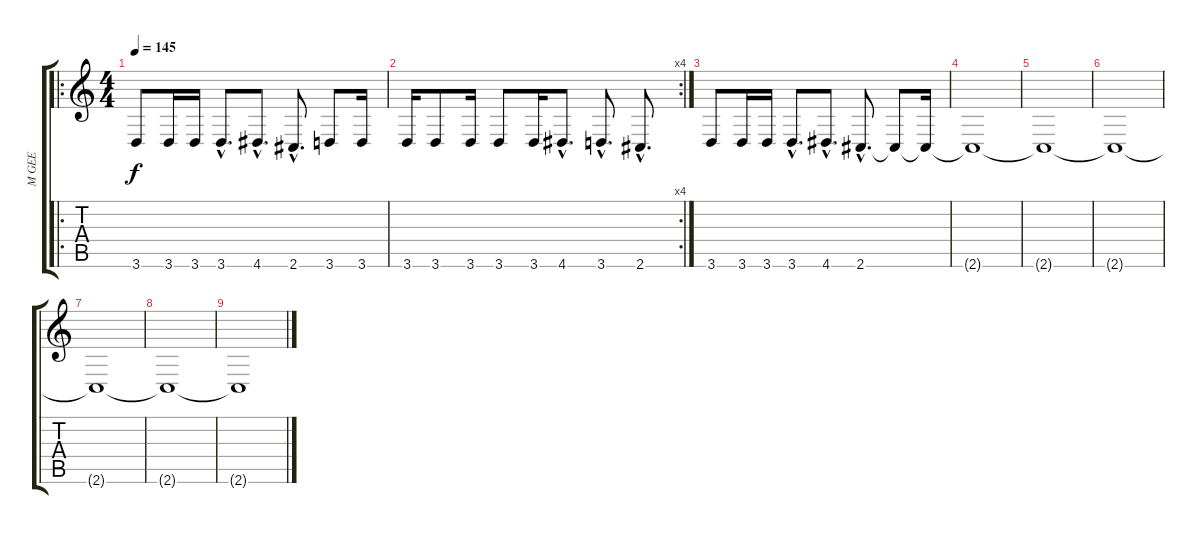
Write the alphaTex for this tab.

\track ("M GEE" "M GEE") {instrument distortionguitar}
\staff {score tabs}
\tuning (Db4 Ab3 E3 B2 Gb2 B1) {hide}
\ro
\ts (4 4)
\tempo 145
\clef g2
\ks c
3.6.8{dy f} 3.6.16 3.6.16 3.6{hac}.8{d} 4.6{hac}.8{d} 2.6{hac}.8{d} 3.6.8 3.6.16 |
\rc 4
3.6.16 3.6.8 3.6.16 3.6.8 3.6.16 4.6{hac}.8{d} 3.6{hac}.8{d} 2.6{hac}.8{d} |
3.6.8 3.6.16 3.6.16 3.6{hac}.8{d} 4.6{hac}.8{d} 2.6{hac}.8{d} 2.6{t}.8 2.6{t}.16 |
2.6{t}.1 |
2.6{t}.1 |
2.6{t}.1 |
2.6{t}.1 |
2.6{t}.1 |
2.6{t}.1
